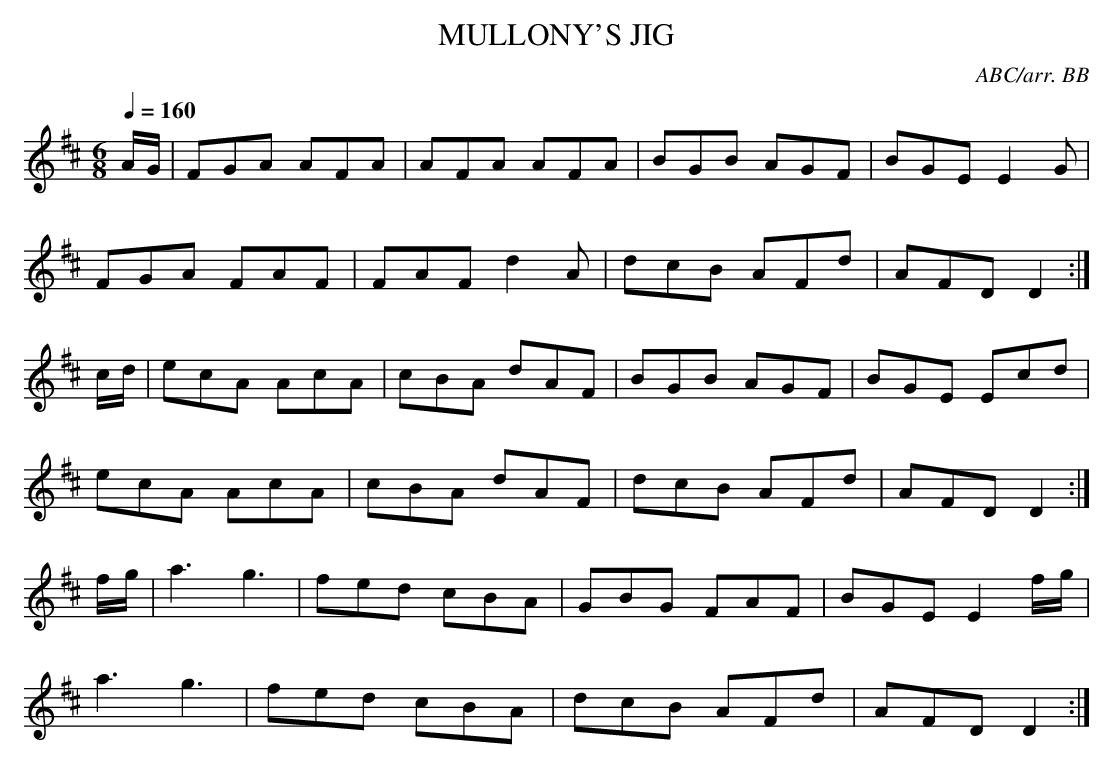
X:1
T:MULLONY'S JIG
C:ABC/arr. BB
L:1/8
M:6/8
Q:1/4=160
K:D
A/G/|FGA AFA|AFA AFA|BGB AGF|BGE E2G|
FGA FAF|FAF d2A|dcB AFd|AFD D2 :|
c/d/|ecA AcA|cBA dAF|BGB AGF|BGE Ecd|
ecA AcA|cBA dAF|dcB AFd|AFD D2 :|
f/g/|a3 g3|fed cBA|GBG FAF|BGE E2f/g/|
a3 g3|fed cBA|dcB AFd|AFD D2 :|
